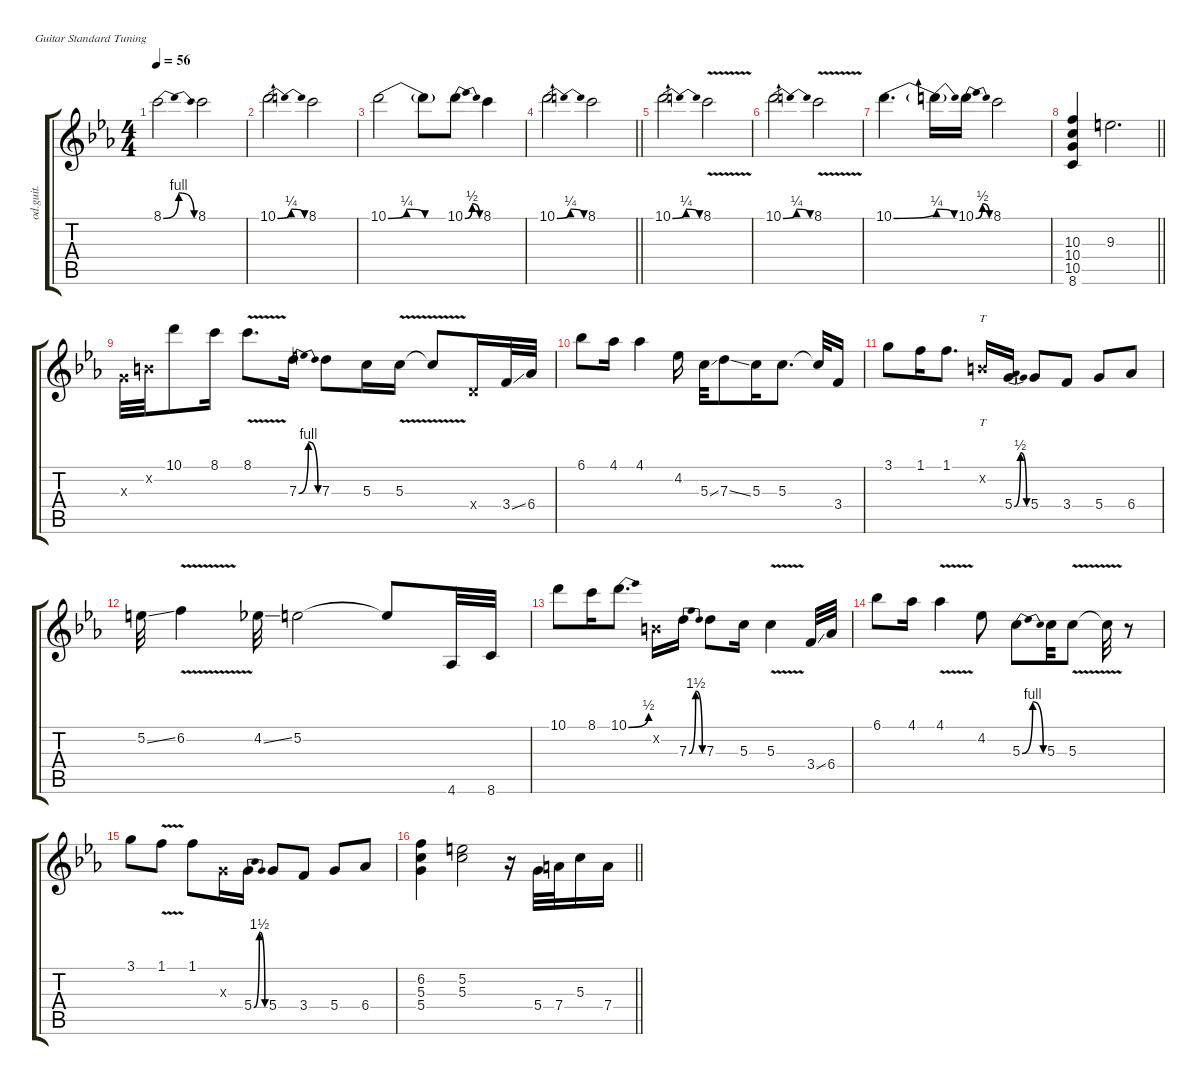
\defaultSystemsLayout 4
\hideDynamics
\bracketExtendMode groupsimilarinstruments
\otherSystemsTrackNameOrientation horizontal
\track ("Lead 1" "od.guit.") {defaultSystemsLayout 4 instrument overdrivenguitar}
\staff {score tabs}
\tuning (E4 B3 G3 D3 A2 E2)
\ts (4 4)
\tempo 56
\clef g2
\ks cminor
8.1{be (bendrelease 0 0 15 4 30 4 45 0) acc forcenatural}.2{dy f instrument overdrivenguitar beam Down} 8.1{acc forcenatural}.2{beam Down} |
10.1{be (bendrelease 0 0 15 1 30 1 45 0) acc forcenatural}.2{beam Down} 8.1{acc forcenatural}.2{beam Down} |
10.1{be (bendrelease 0 0 30 1 30 1 60 0) acc forcenatural}.2{beam Down} 10.1{be (hold 0 0 60 0) t acc forcenatural}.8{beam Down} 10.1{be (bendrelease 0 0 15 2 30 2 45 0) acc forcenatural}.8{beam Down} 8.1{acc forcenatural}.4{beam Down} |
\barLineRight lightlight
10.1{be (bendrelease 0 0 15 1 30 1 45 0) acc forcenatural}.2{beam Down} 8.1{acc forcenatural}.2{beam Down} |
10.1{be (bendrelease 0 0 15 1 30 1 45 0) acc forcenatural}.2{beam Down} 8.1{v acc forcenatural}.2{beam Down} |
10.1{be (bendrelease 0 0 15 1 30 1 45 0) acc forcenatural}.2{beam Down} 8.1{v acc forcenatural}.2{beam Down} |
10.1{be (bend 0 0 60 1) acc forcenatural}.4{d beam Down} 10.1{be (release 0 1 60 0) t acc forcenatural}.16{beam Down} 10.1{be (bendrelease 0 0 15 2 30 2 45 0) acc forcenatural}.16{beam Down} 8.1{acc forcenatural}.2{beam Down} |
\barLineRight lightlight
(10.3{acc forcenatural} 10.4{acc forcenatural} 10.5{acc forcenatural} 8.6{acc forcenatural}).4{beam Up} 9.3{acc forcenatural}.2{d beam Down} |
0.3{x acc forcenatural}.32{beam Down} 0.2{x acc forcenatural}.32{beam Down} 10.1{acc forcenatural}.8{beam Down} 8.1{acc forcenatural}.16{beam Down} 8.1{v acc forcenatural}.8{d beam Down} 7.3{be (bendrelease 0 0 15 4 30 4 45 0) acc forcenatural}.16{beam Down} 7.3{acc forcenatural}.8{beam Down} 5.3{acc forcenatural}.16{beam Down} 5.3{v acc forcenatural}.16{beam Down} 5.3{v t acc forcenatural}.8{beam Up} 0.4{x acc forcenatural}.16{beam Up} 3.4{ss acc forcenatural}.32{beam Up} 6.4{acc b}.32{beam Up} |
6.1{acc b}.8{beam Down} 4.1{acc b}.16{beam Down} 4.1{acc b}.4{beam Down} 4.2{acc b}.16{beam Down} 5.3{ss acc forcenatural}.32{beam Down} 7.3{ss acc forcenatural}.8{beam Down} 5.3{acc forcenatural}.16{beam Down} 5.3{acc forcenatural}.8{d beam Down} 5.3{t acc forcenatural}.32{beam Up} 3.4{acc forcenatural}.16{beam Up} |
3.1{acc forcenatural}.8{beam Down} 1.1{acc forcenatural}.16{beam Down} 1.1{acc forcenatural}.8{d beam Down} 0.2{x acc forcenatural}.16{tt beam Up} 5.4{be (bendrelease 0 0 15 2 30 2 45 0) acc forcenatural}.16{beam Up} 5.4{acc forcenatural}.8{beam Up} 3.4{acc forcenatural}.8{beam Up} 5.4{acc forcenatural}.8{beam Up} 6.4{acc b}.8{beam Up} |
5.2{ss acc forcenatural}.32{beam Down} 6.2{v acc forcenatural}.4{beam Down} 4.2{ss acc b}.32{beam Down} 5.2{acc forcenatural}.2{beam Down} 5.2{t acc forcenatural}.8{beam Up} 4.6{acc b}.32{beam Up} 8.6{acc forcenatural}.32{beam Up} |
10.1{acc forcenatural}.8{beam Down} 8.1{acc forcenatural}.16{beam Down} 10.1{be (bend 0 0 30 2) acc forcenatural}.8{d beam Down} 0.2{x acc forcenatural}.16{beam Down} 7.3{be (bendrelease 0 0 15 6 30 6 45 0) acc forcenatural}.16{beam Down} 7.3{acc forcenatural}.8{beam Down} 5.3{acc forcenatural}.16{beam Down} 5.3{v acc forcenatural}.4{beam Down} 3.4{ss acc forcenatural}.32{beam Up} 6.4{acc b}.32{beam Up} |
6.1{acc b}.8{beam Down} 4.1{acc b}.16{beam Down} 4.1{v acc b}.4{beam Down} 4.2{acc b}.8{beam Down} 5.3{be (bendrelease 0 0 15 4 30 4 45 0) acc forcenatural}.8{beam Down} 5.3{acc forcenatural}.32{beam Down} 5.3{v acc forcenatural}.8{beam Down} 5.3{v t acc forcenatural}.32{beam Down} r.8{beam Down} |
3.1{acc forcenatural}.8{beam Down} 1.1{v acc forcenatural}.8{beam Down} 1.1{acc forcenatural}.8{beam Down} 0.3{x acc forcenatural}.16{beam Down} 5.4{be (bendrelease 0 0 15 6 30 6 45 0) acc forcenatural}.16{beam Down} 5.4{acc forcenatural}.8{beam Up} 3.4{acc forcenatural}.8{beam Up} 5.4{acc forcenatural}.8{beam Up} 6.4{acc b}.8{beam Up} |
\barLineRight lightlight
(6.2{acc forcenatural} 5.3{acc forcenatural} 5.4{acc forcenatural}).4{beam Down} (5.2{acc forcenatural} 5.3{acc forcenatural}).2{beam Down} r.16{beam Down} 5.4{acc forcenatural}.32{beam Up} 7.4{acc forcenatural}.32{beam Up} 5.3{acc forcenatural}.16{beam Up} 7.4{acc forcenatural}.16{beam Up}
